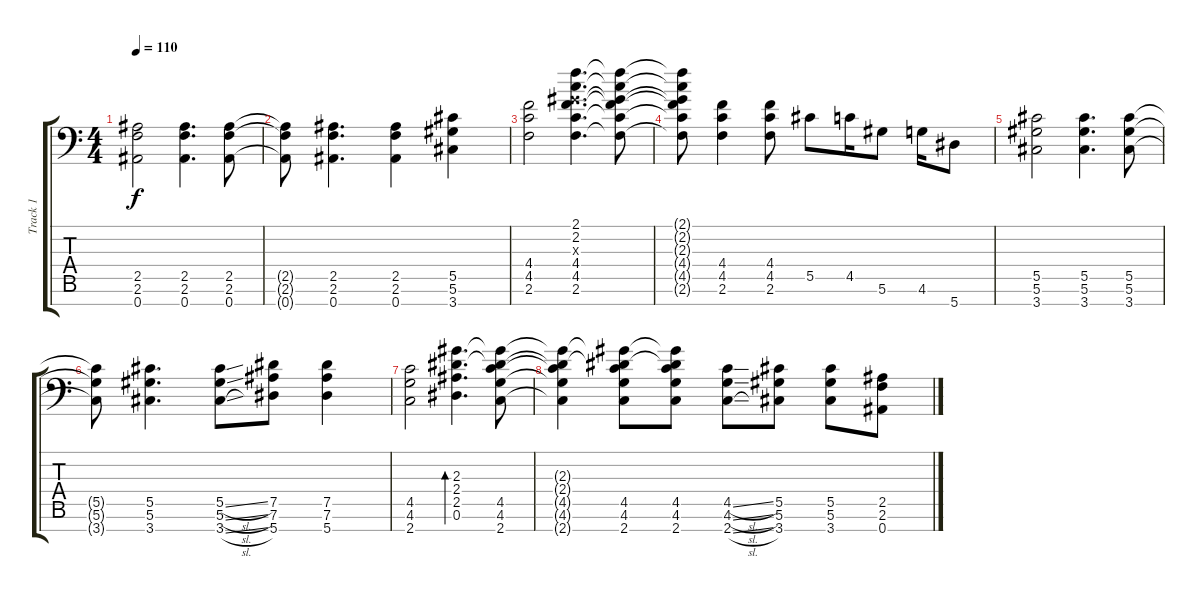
\track ("Track 1" "Track 1") {instrument distortionguitar}
\staff {score tabs}
\tuning (Eb4 Bb3 Gb3 Db3 Ab2 Eb2 Bb1) {hide}
\ts (4 4)
\tempo 110
\clef f4
\ks c
(2.5 2.6 0.7).2{dy f} (2.5 2.6 0.7).4{d} (2.5 2.6 0.7).8 |
(2.5{t} 2.6{t} 0.7{t}).8 (2.5 2.6 0.7).4{d} (2.5 2.6 0.7).4 (5.5 5.6 3.7).4 |
(4.4 4.5 2.6).2 (2.1 2.2 2.3{x} 4.4 4.5 2.6).4{d} (2.1{t} 2.2{t} 2.3{t} 4.4{t} 4.5{t} 2.6{t}).8 |
(2.1{t} 2.2{t} 2.3{t} 4.4{t} 4.5{t} 2.6{t}).8 (4.4 4.5 2.6).4 (4.4 4.5 2.6).8 5.5.8 4.5.16 5.6.8 4.6.16 5.7.8 |
(5.5 5.6 3.7).2 (5.5 5.6 3.7).4{d} (5.5 5.6 3.7).8 |
(5.5{t} 5.6{t} 3.7{t}).8 (5.5 5.6 3.7).4{d} (5.5{sl} 5.6{sl} 3.7{sl}).8 (7.5 7.6 5.7).8 (7.5 7.6 5.7).4 |
(4.5 4.6 2.7).2 (2.3 2.4 2.5 0.6).4{d bd 60} (2.3{t} 2.4{t} 4.5 4.6 2.7).8 |
(2.3{t} 2.4{t} 4.5{t} 4.6{t} 2.7{t}).4 (2.3{t} 2.4{t} 4.5 4.6 2.7).8 (2.3{t} 2.4{t} 4.5 4.6 2.7).8 (4.5{sl} 4.6{sl} 2.7{sl}).8 (5.5 5.6 3.7).8 (5.5 5.6 3.7).8 (2.5 2.6 0.7).8
